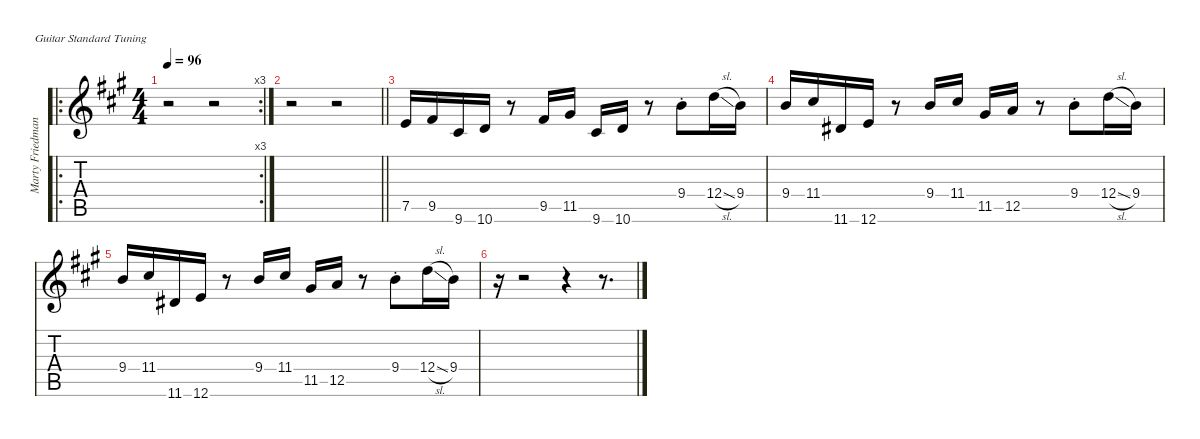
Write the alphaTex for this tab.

\defaultSystemsLayout 4
\hideDynamics
\bracketExtendMode nobrackets
\firstSystemTrackNameMode fullname
\otherSystemsTrackNameOrientation horizontal
\track ("Marty Friedman" "dist.guit.") {instrument distortionguitar}
\staff {score tabs}
\tuning (E4 B3 G3 D3 A2 E2)
\ro
\rc 3
\ts (4 4)
\tempo 96
\clef g2
\ks f#minor
r.2{dy f beam Down} r.2{beam Down} |
\barLineRight lightlight
r.2{beam Down} r.2{beam Down} |
7.5{acc forcenatural}.16{beam Up} 9.5{acc #}.16{beam Up} 9.6{acc #}.16{beam Up} 10.6{acc forcenatural}.16{beam Up} r.8{beam Up} 9.5{acc #}.16{beam Up} 11.5{acc #}.16{beam Up} 9.6{acc #}.16{beam Up} 10.6{acc forcenatural}.16{beam Up} r.8{beam Up} 9.4{st acc forcenatural}.8{beam Down} 12.4{sl acc forcenatural}.16{beam Down} 9.4{acc forcenatural}.16{beam Down} |
9.4{acc forcenatural}.16{beam Up} 11.4{acc #}.16{beam Up} 11.6{acc #}.16{beam Up} 12.6{acc forcenatural}.16{beam Up} r.8{beam Up} 9.4{acc forcenatural}.16{beam Down} 11.4{acc #}.16{beam Down} 11.5{acc #}.16{beam Up} 12.5{acc forcenatural}.16{beam Up} r.8{beam Up} 9.4{st acc forcenatural}.8{beam Down} 12.4{sl acc forcenatural}.16{beam Down} 9.4{acc forcenatural}.16{beam Down} |
9.4{acc forcenatural}.16{beam Up} 11.4{acc #}.16{beam Up} 11.6{acc #}.16{beam Up} 12.6{acc forcenatural}.16{beam Up} r.8{beam Up} 9.4{acc forcenatural}.16{beam Down} 11.4{acc #}.16{beam Down} 11.5{acc #}.16{beam Up} 12.5{acc forcenatural}.16{beam Up} r.8{beam Up} 9.4{st acc forcenatural}.8{beam Down} 12.4{sl acc forcenatural}.16{beam Down} 9.4{acc forcenatural}.16{beam Down} |
r.16{beam Down} r.2{beam Down} r.4{beam Down} r.8{d beam Down}
